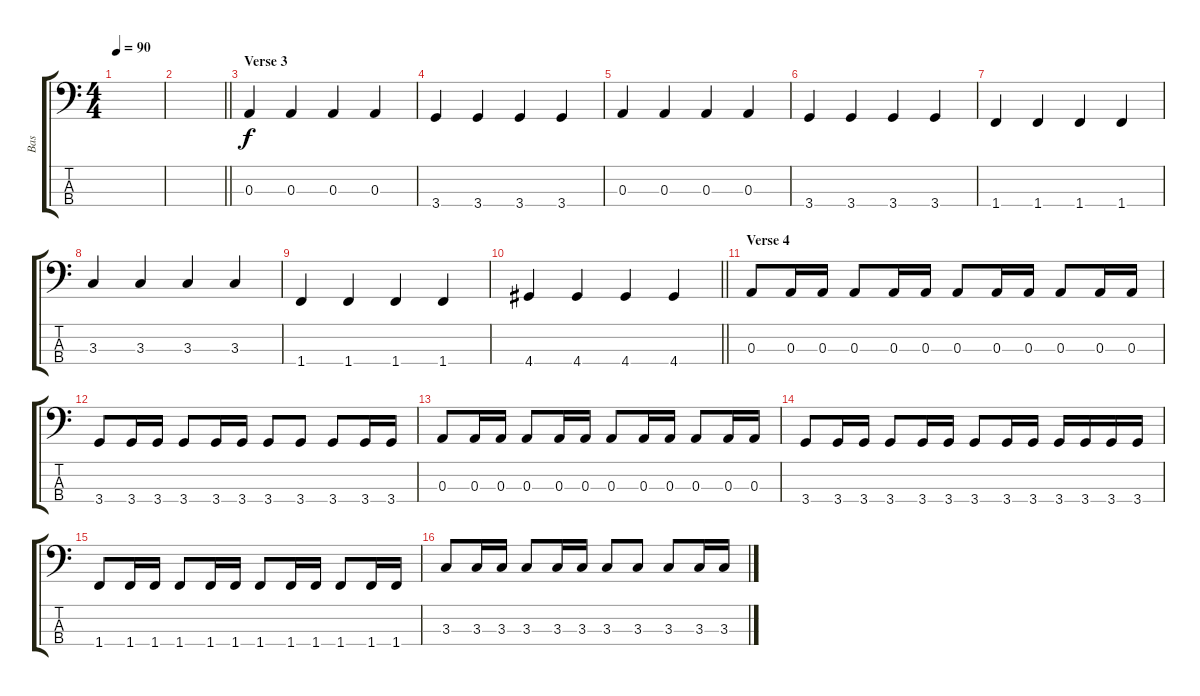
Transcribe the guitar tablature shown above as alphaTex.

\track ("Bas" "Bas") {instrument electricbassfinger}
\staff {score tabs}
\tuning (G2 D2 A1 E1) {hide}
\ts (4 4)
\tempo 90
\clef f4
\ks c
|
\barLineRight lightlight
|
\section ("" "Verse 3")
0.3.4 0.3.4 0.3.4 0.3.4 |
3.4.4 3.4.4 3.4.4 3.4.4 |
0.3.4 0.3.4 0.3.4 0.3.4 |
3.4.4 3.4.4 3.4.4 3.4.4 |
1.4.4 1.4.4 1.4.4 1.4.4 |
3.3.4 3.3.4 3.3.4 3.3.4 |
1.4.4 1.4.4 1.4.4 1.4.4 |
\barLineRight lightlight
4.4.4 4.4.4 4.4.4 4.4.4 |
\section ("" "Verse 4")
0.3.8 0.3.16 0.3.16 0.3.8 0.3.16 0.3.16 0.3.8 0.3.16 0.3.16 0.3.8 0.3.16 0.3.16 |
3.4.8 3.4.16 3.4.16 3.4.8 3.4.16 3.4.16 3.4.8 3.4.8 3.4.8 3.4.16 3.4.16 |
0.3.8 0.3.16 0.3.16 0.3.8 0.3.16 0.3.16 0.3.8 0.3.16 0.3.16 0.3.8 0.3.16 0.3.16 |
3.4.8 3.4.16 3.4.16 3.4.8 3.4.16 3.4.16 3.4.8 3.4.16 3.4.16 3.4.16 3.4.16 3.4.16 3.4.16 |
1.4.8 1.4.16 1.4.16 1.4.8 1.4.16 1.4.16 1.4.8 1.4.16 1.4.16 1.4.8 1.4.16 1.4.16 |
3.3.8 3.3.16 3.3.16 3.3.8 3.3.16 3.3.16 3.3.8 3.3.8 3.3.8 3.3.16 3.3.16
